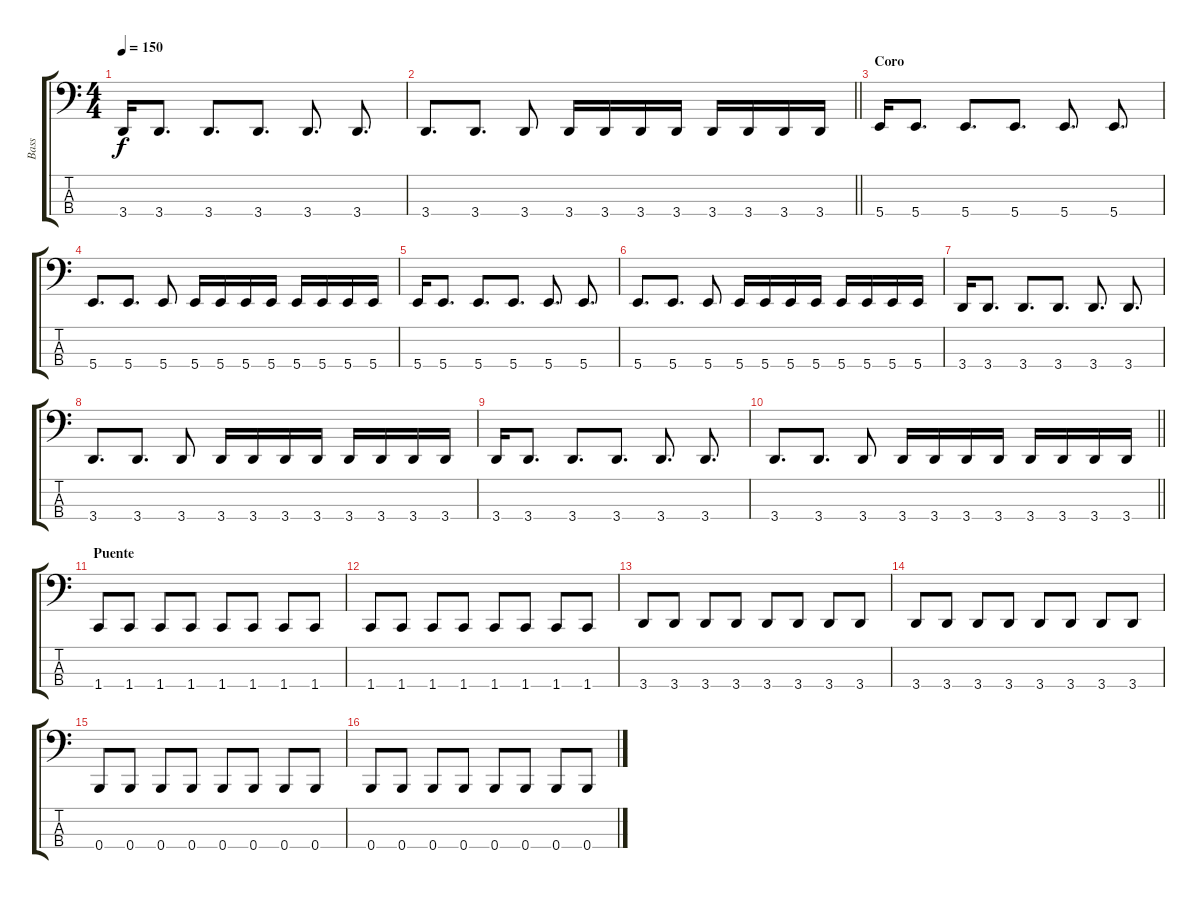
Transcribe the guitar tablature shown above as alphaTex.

\track ("Bass" "Bass") {instrument slapbass2}
\staff {score tabs}
\tuning (E2 B1 Gb1 B0) {hide}
\ts (4 4)
\tempo 150
\clef f4
\ks c
3.4.16{dy f} 3.4.8{d} 3.4.8{d} 3.4.8{d} 3.4.8{d} 3.4.8{d} |
\barLineRight lightlight
3.4.8{d} 3.4.8{d} 3.4.8 3.4.16 3.4.16 3.4.16 3.4.16 3.4.16 3.4.16 3.4.16 3.4.16 |
\section ("" "Coro ")
5.4.16 5.4.8{d} 5.4.8{d} 5.4.8{d} 5.4.8{d} 5.4.8{d} |
5.4.8{d} 5.4.8{d} 5.4.8 5.4.16 5.4.16 5.4.16 5.4.16 5.4.16 5.4.16 5.4.16 5.4.16 |
5.4.16 5.4.8{d} 5.4.8{d} 5.4.8{d} 5.4.8{d} 5.4.8{d} |
5.4.8{d} 5.4.8{d} 5.4.8 5.4.16 5.4.16 5.4.16 5.4.16 5.4.16 5.4.16 5.4.16 5.4.16 |
3.4.16 3.4.8{d} 3.4.8{d} 3.4.8{d} 3.4.8{d} 3.4.8{d} |
3.4.8{d} 3.4.8{d} 3.4.8 3.4.16 3.4.16 3.4.16 3.4.16 3.4.16 3.4.16 3.4.16 3.4.16 |
3.4.16 3.4.8{d} 3.4.8{d} 3.4.8{d} 3.4.8{d} 3.4.8{d} |
\barLineRight lightlight
3.4.8{d} 3.4.8{d} 3.4.8 3.4.16 3.4.16 3.4.16 3.4.16 3.4.16 3.4.16 3.4.16 3.4.16 |
\section ("" "Puente")
1.4.8 1.4.8 1.4.8 1.4.8 1.4.8 1.4.8 1.4.8 1.4.8 |
1.4.8 1.4.8 1.4.8 1.4.8 1.4.8 1.4.8 1.4.8 1.4.8 |
3.4.8 3.4.8 3.4.8 3.4.8 3.4.8 3.4.8 3.4.8 3.4.8 |
3.4.8 3.4.8 3.4.8 3.4.8 3.4.8 3.4.8 3.4.8 3.4.8 |
0.4.8 0.4.8 0.4.8 0.4.8 0.4.8 0.4.8 0.4.8 0.4.8 |
0.4.8 0.4.8 0.4.8 0.4.8 0.4.8 0.4.8 0.4.8 0.4.8
